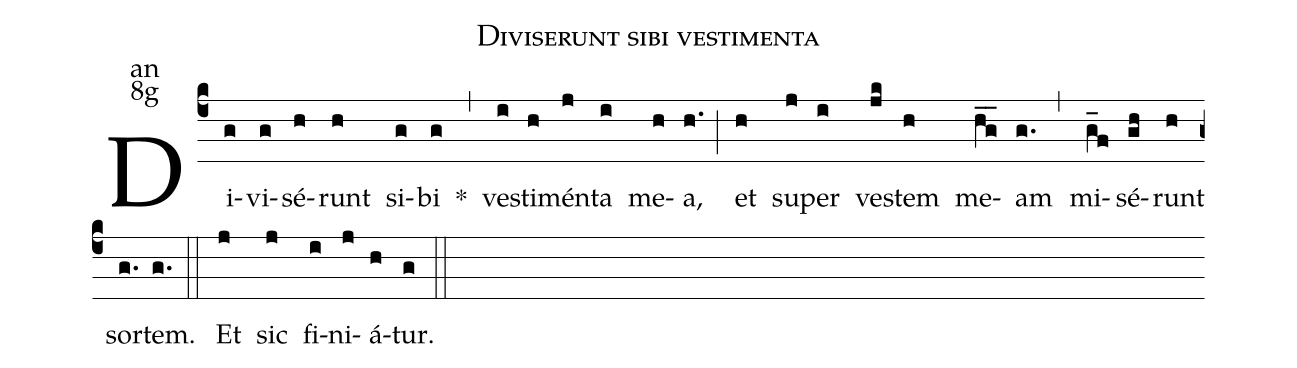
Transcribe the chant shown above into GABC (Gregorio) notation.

name:Diviserunt sibi vestimenta;
office-part:an;
mode:8g;
%%
(c4) Di(g)vi(g)sé(h)runt(h) si(g)bi(g) <sp>*</sp>(,) ve(i)sti(h)mén(j)ta(i) me(h)a,(h.) (;) et(h) su(j)per(i) ve(jk)stem(h) me(hg__)am(g.) (,) mi(g_f)sé(gh)runt(h) sor(g.)tem.(g.) (::)
<eu> Et(j) sic(j) fi(i)ni(j)á(h)tur.(g) </eu> (::)
